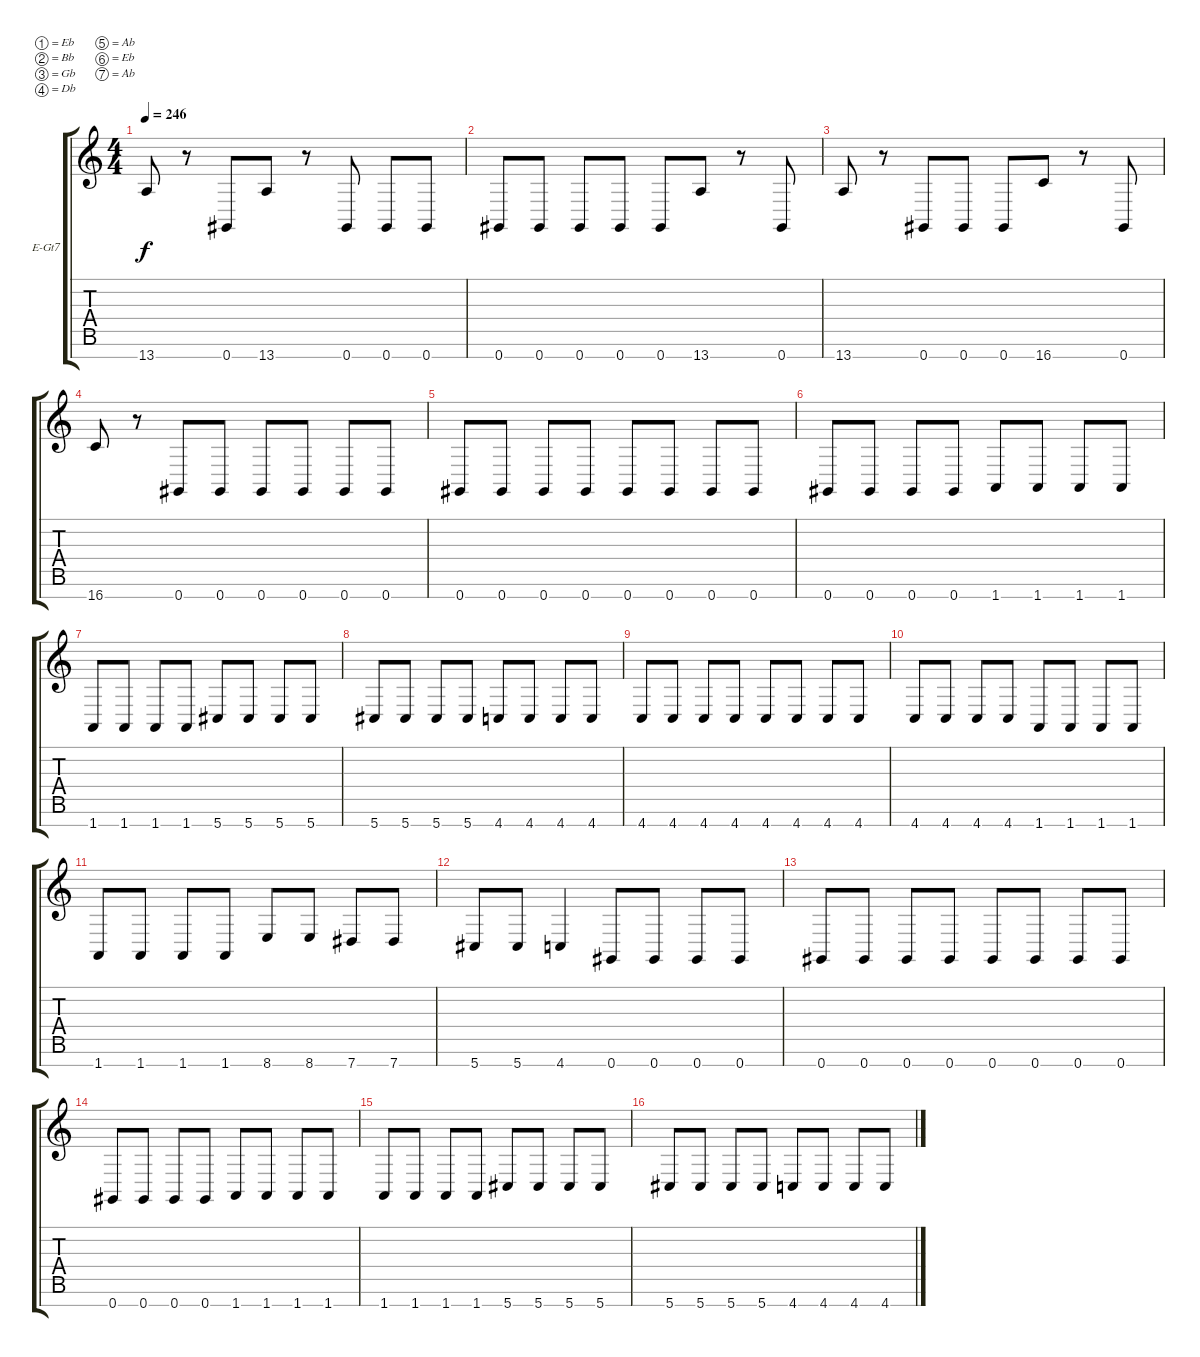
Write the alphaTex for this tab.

\bracketExtendMode groupsimilarinstruments
\firstSystemTrackNameOrientation horizontal
\otherSystemsTrackNameOrientation horizontal
\track ("Guitar 2" "E-Gt7") {solo instrument distortionguitar}
\staff {score tabs}
\tuning (Eb4 Bb3 Gb3 Db3 Ab2 Eb2 Ab1)
\ts (4 4)
\tempo 246
\clef g2
\ks c
13.7.8{dy f} r.8 0.7.8 13.7.8 r.8 0.7.8 0.7.8 0.7.8 |
0.7.8 0.7.8 0.7.8 0.7.8 0.7.8 13.7.8 r.8 0.7.8 |
13.7.8 r.8 0.7.8 0.7.8 0.7.8 16.7.8 r.8 0.7.8 |
16.7.8 r.8 0.7.8 0.7.8 0.7.8 0.7.8 0.7.8 0.7.8 |
0.7.8 0.7.8 0.7.8 0.7.8 0.7.8 0.7.8 0.7.8 0.7.8 |
0.7.8 0.7.8 0.7.8 0.7.8 1.7.8 1.7.8 1.7.8 1.7.8 |
1.7.8 1.7.8 1.7.8 1.7.8 5.7.8 5.7.8 5.7.8 5.7.8 |
5.7.8 5.7.8 5.7.8 5.7.8 4.7.8 4.7.8 4.7.8 4.7.8 |
4.7.8 4.7.8 4.7.8 4.7.8 4.7.8 4.7.8 4.7.8 4.7.8 |
4.7.8 4.7.8 4.7.8 4.7.8 1.7.8 1.7.8 1.7.8 1.7.8 |
1.7.8 1.7.8 1.7.8 1.7.8 8.7.8 8.7.8 7.7.8 7.7.8 |
5.7.8 5.7.8 4.7.4 0.7.8 0.7.8 0.7.8 0.7.8 |
0.7.8 0.7.8 0.7.8 0.7.8 0.7.8 0.7.8 0.7.8 0.7.8 |
0.7.8 0.7.8 0.7.8 0.7.8 1.7.8 1.7.8 1.7.8 1.7.8 |
1.7.8 1.7.8 1.7.8 1.7.8 5.7.8 5.7.8 5.7.8 5.7.8 |
5.7.8 5.7.8 5.7.8 5.7.8 4.7.8 4.7.8 4.7.8 4.7.8
